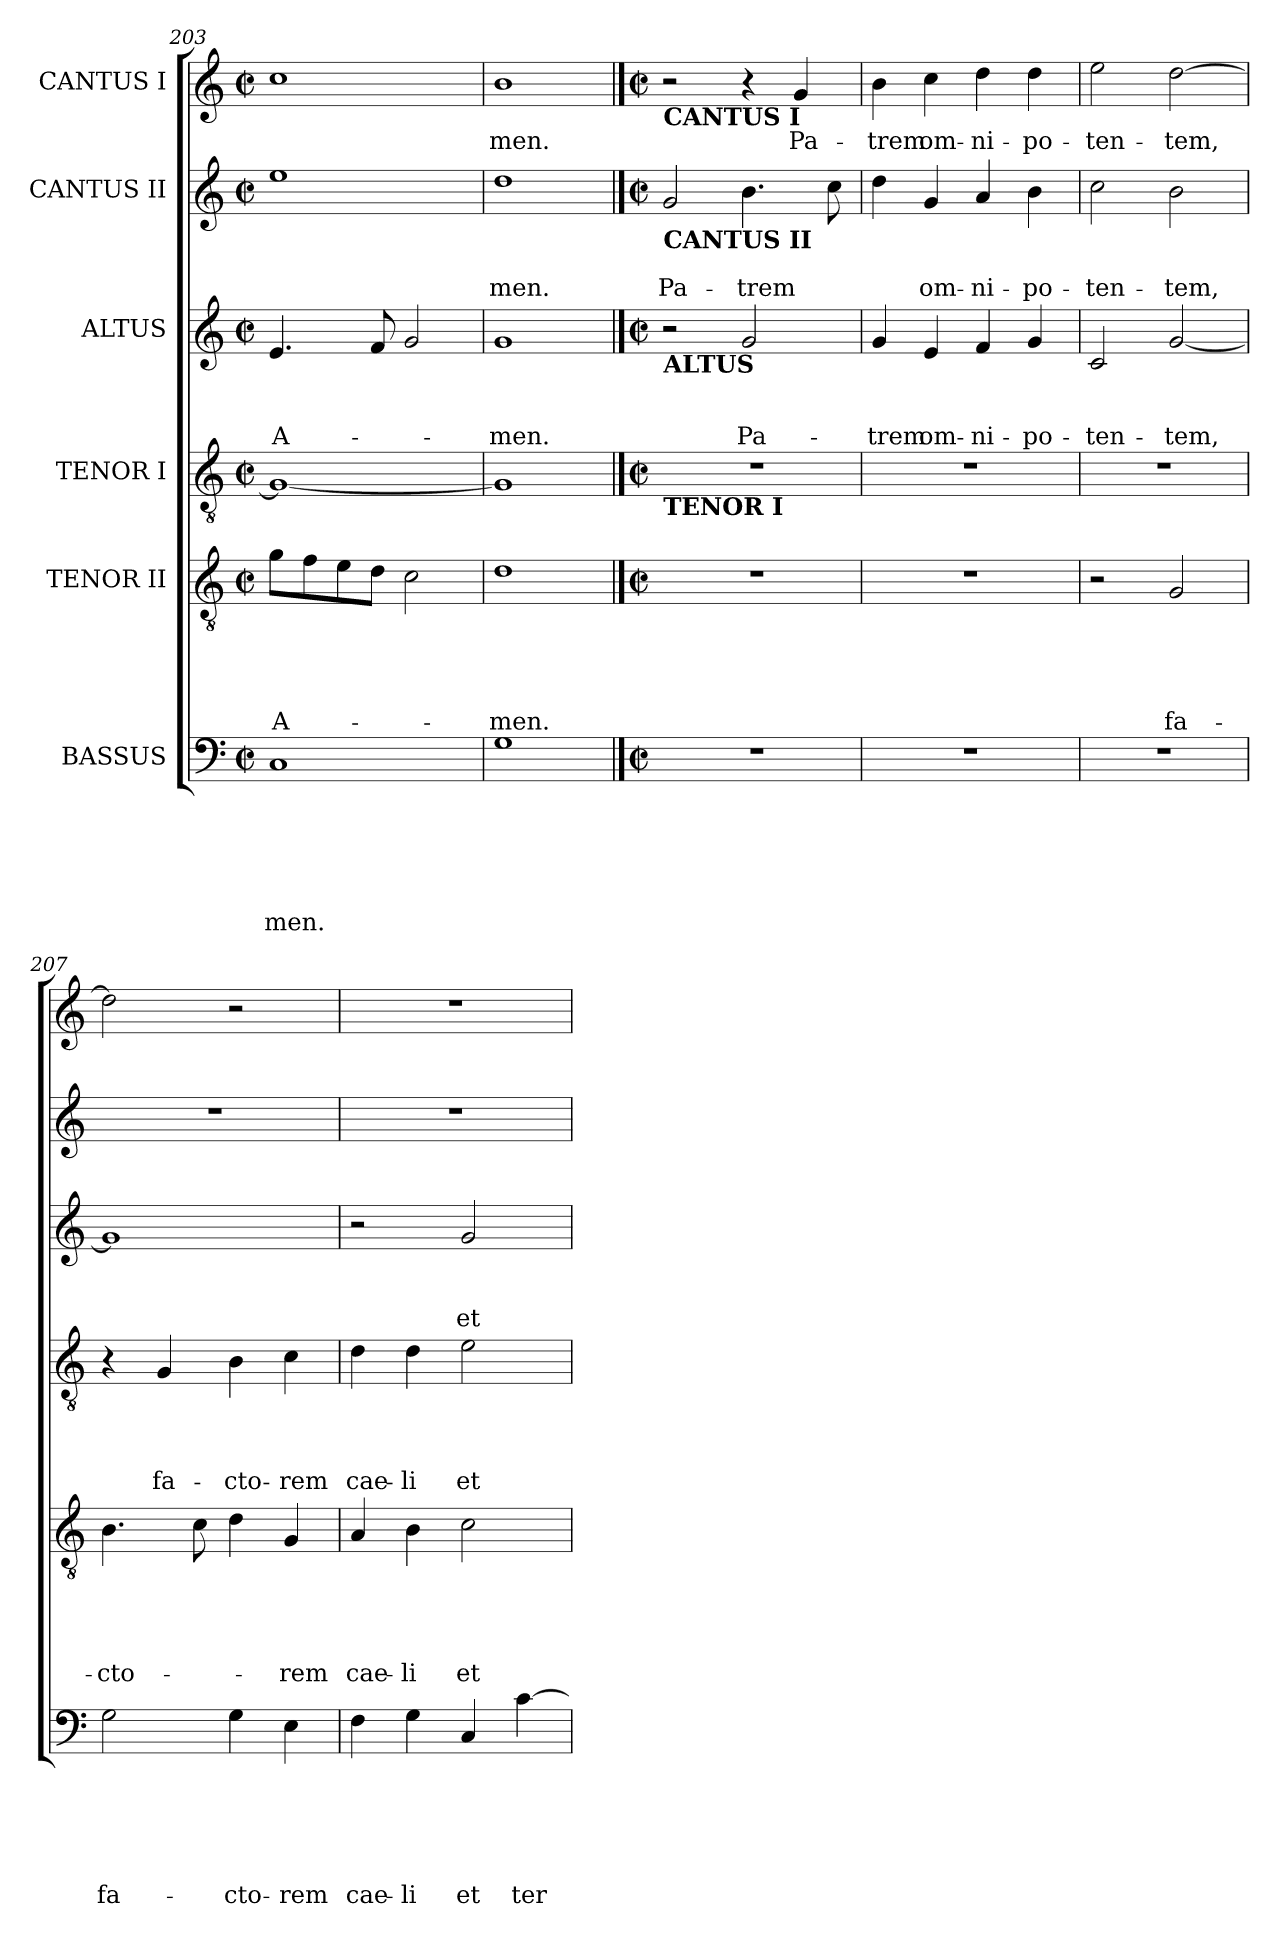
**kern	**text	**text	**text	**text	**text	**text	**kern	**text	**text	**text	**text	**text	**kern	**text	**text	**text	**text	**kern	**text	**text	**text	**kern	**text	**text	**kern	**text
*part6	*part6	*part6	*part6	*part6	*part6	*part6	*part5	*part5	*part5	*part5	*part5	*part5	*part4	*part4	*part4	*part4	*part4	*part3	*part3	*part3	*part3	*part2	*part2	*part2	*part1	*part1
*staff6	*staff6	*staff6	*staff6	*staff6	*staff6	*staff6	*staff5	*staff5	*staff5	*staff5	*staff5	*staff5	*staff4	*staff4	*staff4	*staff4	*staff4	*staff3	*staff3	*staff3	*staff3	*staff2	*staff2	*staff2	*staff1	*staff1
*I"BASSUS	*	*	*	*	*	*	*I"TENOR II	*	*	*	*	*	*I"TENOR I	*	*	*	*	*I"ALTUS	*	*	*	*I"CANTUS II	*	*	*I"CANTUS I	*
*clefF4	*	*	*	*	*	*	*clefGv2	*	*	*	*	*	*clefGv2	*	*	*	*	*clefG2	*	*	*	*clefG2	*	*	*clefG2	*
*k[]	*	*	*	*	*	*	*k[]	*	*	*	*	*	*k[]	*	*	*	*	*k[]	*	*	*	*k[]	*	*	*k[]	*
*C:	*	*	*	*	*	*	*C:	*	*	*	*	*	*C:	*	*	*	*	*C:	*	*	*	*C:	*	*	*C:	*
*M2/2	*	*	*	*	*	*	*M2/2	*	*	*	*	*	*M2/2	*	*	*	*	*M2/2	*	*	*	*M2/2	*	*	*M2/2	*
*met(c|)	*	*	*	*	*	*	*met(c|)	*	*	*	*	*	*met(c|)	*	*	*	*	*met(c|)	*	*	*	*met(c|)	*	*	*met(c|)	*
=203	=203	=203	=203	=203	=203	=203	=203	=203	=203	=203	=203	=203	=203	=203	=203	=203	=203	=203	=203	=203	=203	=203	=203	=203	=203	=203
1C	.	.	.	.	.	-men.	8g\L	.	.	.	.	A-	1G_	.	.	.	.	4.e/	.	.	A-	1ee	.	.	1cc	.
.	.	.	.	.	.	.	8f\	.	.	.	.	.	.	.	.	.	.	.	.	.	.	.	.	.	.	.
.	.	.	.	.	.	.	8e\	.	.	.	.	.	.	.	.	.	.	.	.	.	.	.	.	.	.	.
.	.	.	.	.	.	.	8d\J	.	.	.	.	.	.	.	.	.	.	8f/	.	.	.	.	.	.	.	.
.	.	.	.	.	.	.	2c\	.	.	.	.	.	.	.	.	.	.	2g/	.	.	.	.	.	.	.	.
=204	=204	=204	=204	=204	=204	=204	=204	=204	=204	=204	=204	=204	=204	=204	=204	=204	=204	=204	=204	=204	=204	=204	=204	=204	=204	=204
1G	.	.	.	.	.	.	1d	.	.	.	.	-men.	1G]	.	.	.	.	1g	.	.	-men.	1dd	.	-men.	1b	-men.
!!LO:PB:g=z
==204X2	==204X2	==204X2	==204X2	==204X2	==204X2	==204X2	==204X2	==204X2	==204X2	==204X2	==204X2	==204X2	==204X2	==204X2	==204X2	==204X2	==204X2	==204X2	==204X2	==204X2	==204X2	==204X2	==204X2	==204X2	==204X2	==204X2
*M2/2	*	*	*	*	*	*	*M2/2	*	*	*	*	*	*M2/2	*	*	*	*	*M2/2	*	*	*	*M2/2	*	*	*M2/2	*
*met(c|)	*	*	*	*	*	*	*met(c|)	*	*	*	*	*	*met(c|)	*	*	*	*	*met(c|)	*	*	*	*met(c|)	*	*	*met(c|)	*
!	!	!	!	!	!	!	!	!	!	!	!	!	!	!	!	!	!	!	!	!	!	!	!	!	!LO:TX:b:B:t=CANTUS I	!
!	!	!	!	!	!	!	!	!	!	!	!	!	!	!	!	!	!	!	!	!	!	!LO:TX:b:B:t=CANTUS II	!	!	!	!
!	!	!	!	!	!	!	!	!	!	!	!	!	!	!	!	!	!	!LO:TX:b:B:t=ALTUS	!	!	!	!	!	!	!	!
!	!	!	!	!	!	!	!	!	!	!	!	!	!LO:TX:b:B:t=TENOR I	!	!	!	!	!	!	!	!	!	!	!	!	!
1r	.	.	.	.	.	.	1r	.	.	.	.	.	1r	.	.	.	.	2r	.	.	.	2g/	.	Pa-	2r	.
.	.	.	.	.	.	.	.	.	.	.	.	.	.	.	.	.	.	2g/	.	.	Pa-	4.b\	.	-trem	4r	.
.	.	.	.	.	.	.	.	.	.	.	.	.	.	.	.	.	.	.	.	.	.	.	.	.	4g/	Pa-
.	.	.	.	.	.	.	.	.	.	.	.	.	.	.	.	.	.	.	.	.	.	8cc\	.	.	.	.
=205	=205	=205	=205	=205	=205	=205	=205	=205	=205	=205	=205	=205	=205	=205	=205	=205	=205	=205	=205	=205	=205	=205	=205	=205	=205	=205
1r	.	.	.	.	.	.	1r	.	.	.	.	.	1r	.	.	.	.	4g/	.	.	-trem	4dd\	.	.	4b\	-trem
.	.	.	.	.	.	.	.	.	.	.	.	.	.	.	.	.	.	4e/	.	.	om-	4g/	.	om-	4cc\	om-
.	.	.	.	.	.	.	.	.	.	.	.	.	.	.	.	.	.	4f/	.	.	-ni-	4a/	.	-ni-	4dd\	-ni-
.	.	.	.	.	.	.	.	.	.	.	.	.	.	.	.	.	.	4g/	.	.	-po-	4b\	.	-po-	4dd\	-po-
=206	=206	=206	=206	=206	=206	=206	=206	=206	=206	=206	=206	=206	=206	=206	=206	=206	=206	=206	=206	=206	=206	=206	=206	=206	=206	=206
1r	.	.	.	.	.	.	2r	.	.	.	.	.	1r	.	.	.	.	2c/	.	.	-ten-	2cc\	.	-ten-	2ee\	-ten-
.	.	.	.	.	.	.	2G/	.	.	.	.	fa-	.	.	.	.	.	[2g/	.	.	-tem,	2b\	.	-tem,	[2dd\	-tem,
=207	=207	=207	=207	=207	=207	=207	=207	=207	=207	=207	=207	=207	=207	=207	=207	=207	=207	=207	=207	=207	=207	=207	=207	=207	=207	=207
2G\	.	.	.	.	.	fa-	4.B\	.	.	.	.	-cto-	4r	.	.	.	.	1g]	.	.	.	1r	.	.	2dd\]	.
.	.	.	.	.	.	.	.	.	.	.	.	.	4G/	.	.	.	fa-	.	.	.	.	.	.	.	.	.
.	.	.	.	.	.	.	8c\	.	.	.	.	.	.	.	.	.	.	.	.	.	.	.	.	.	.	.
4G\	.	.	.	.	.	-cto-	4d\	.	.	.	.	.	4B\	.	.	.	-cto-	.	.	.	.	.	.	.	2r	.
4E\	.	.	.	.	.	-rem	4G/	.	.	.	.	-rem	4c\	.	.	.	-rem	.	.	.	.	.	.	.	.	.
=208	=208	=208	=208	=208	=208	=208	=208	=208	=208	=208	=208	=208	=208	=208	=208	=208	=208	=208	=208	=208	=208	=208	=208	=208	=208	=208
4F\	.	.	.	.	.	cae-	4A/	.	.	.	.	cae-	4d\	.	.	.	cae-	2r	.	.	.	1r	.	.	1r	.
4G\	.	.	.	.	.	-li	4B\	.	.	.	.	-li	4d\	.	.	.	-li	.	.	.	.	.	.	.	.	.
4C/	.	.	.	.	.	et	2c\	.	.	.	.	et	2e\	.	.	.	et	2g/	.	.	et	.	.	.	.	.
[4c\	.	.	.	.	.	ter-	.	.	.	.	.	.	.	.	.	.	.	.	.	.	.	.	.	.	.	.
=	=	=	=	=	=	=	=	=	=	=	=	=	=	=	=	=	=	=	=	=	=	=	=	=	=	=
*-	*-	*-	*-	*-	*-	*-	*-	*-	*-	*-	*-	*-	*-	*-	*-	*-	*-	*-	*-	*-	*-	*-	*-	*-	*-	*-
